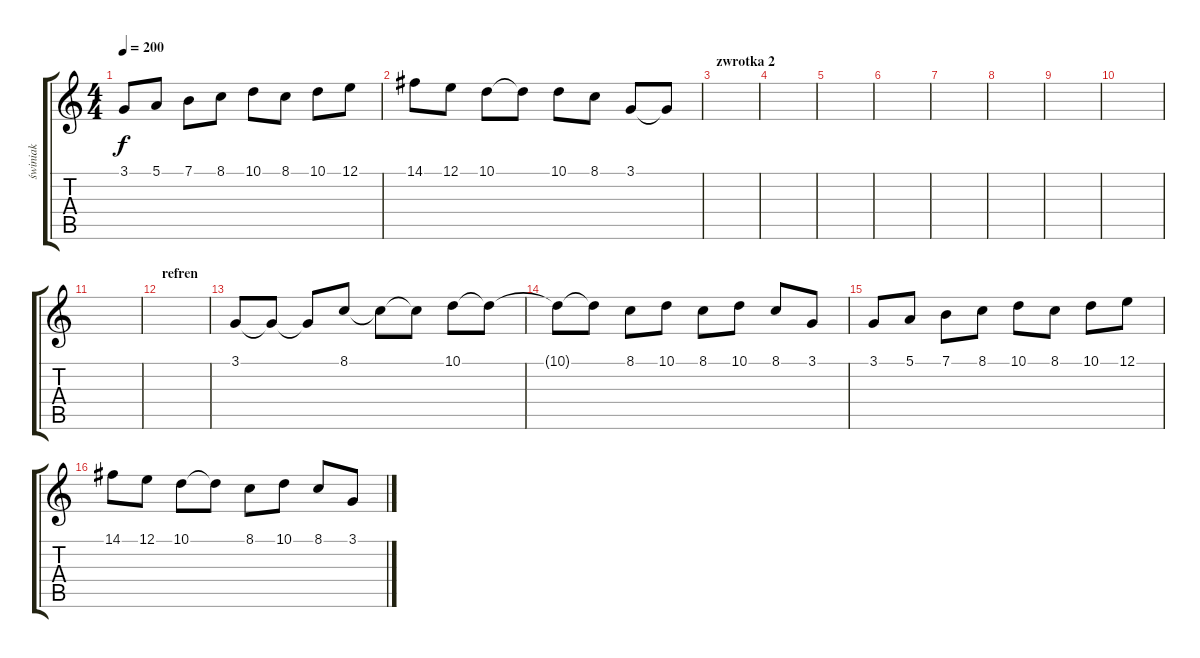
\track ("świniak" "świniak") {instrument clarinet}
\staff {score tabs}
\tuning (E4 B3 G3 D3 A2 E2) {hide}
\ts (4 4)
\tempo 200
\clef g2
\ks c
3.1.8{dy f} 5.1.8 7.1.8 8.1.8 10.1.8 8.1.8 10.1.8 12.1.8 |
14.1.8 12.1.8 10.1.8 10.1{t}.8 10.1.8 8.1.8 3.1.8 3.1{t}.8 |
\section ("" "zwrotka 2")
|
|
|
|
|
|
|
|
|
\section ("" "refren")
|
3.1.8 3.1{t}.8 3.1{t}.8 8.1.8 8.1{t}.8 8.1{t}.8 10.1.8 10.1{t}.8 |
10.1{t}.8 10.1{t}.8 8.1.8 10.1.8 8.1.8 10.1.8 8.1.8 3.1.8 |
3.1.8 5.1.8 7.1.8 8.1.8 10.1.8 8.1.8 10.1.8 12.1.8 |
14.1.8 12.1.8 10.1.8 10.1{t}.8 8.1.8 10.1.8 8.1.8 3.1.8
